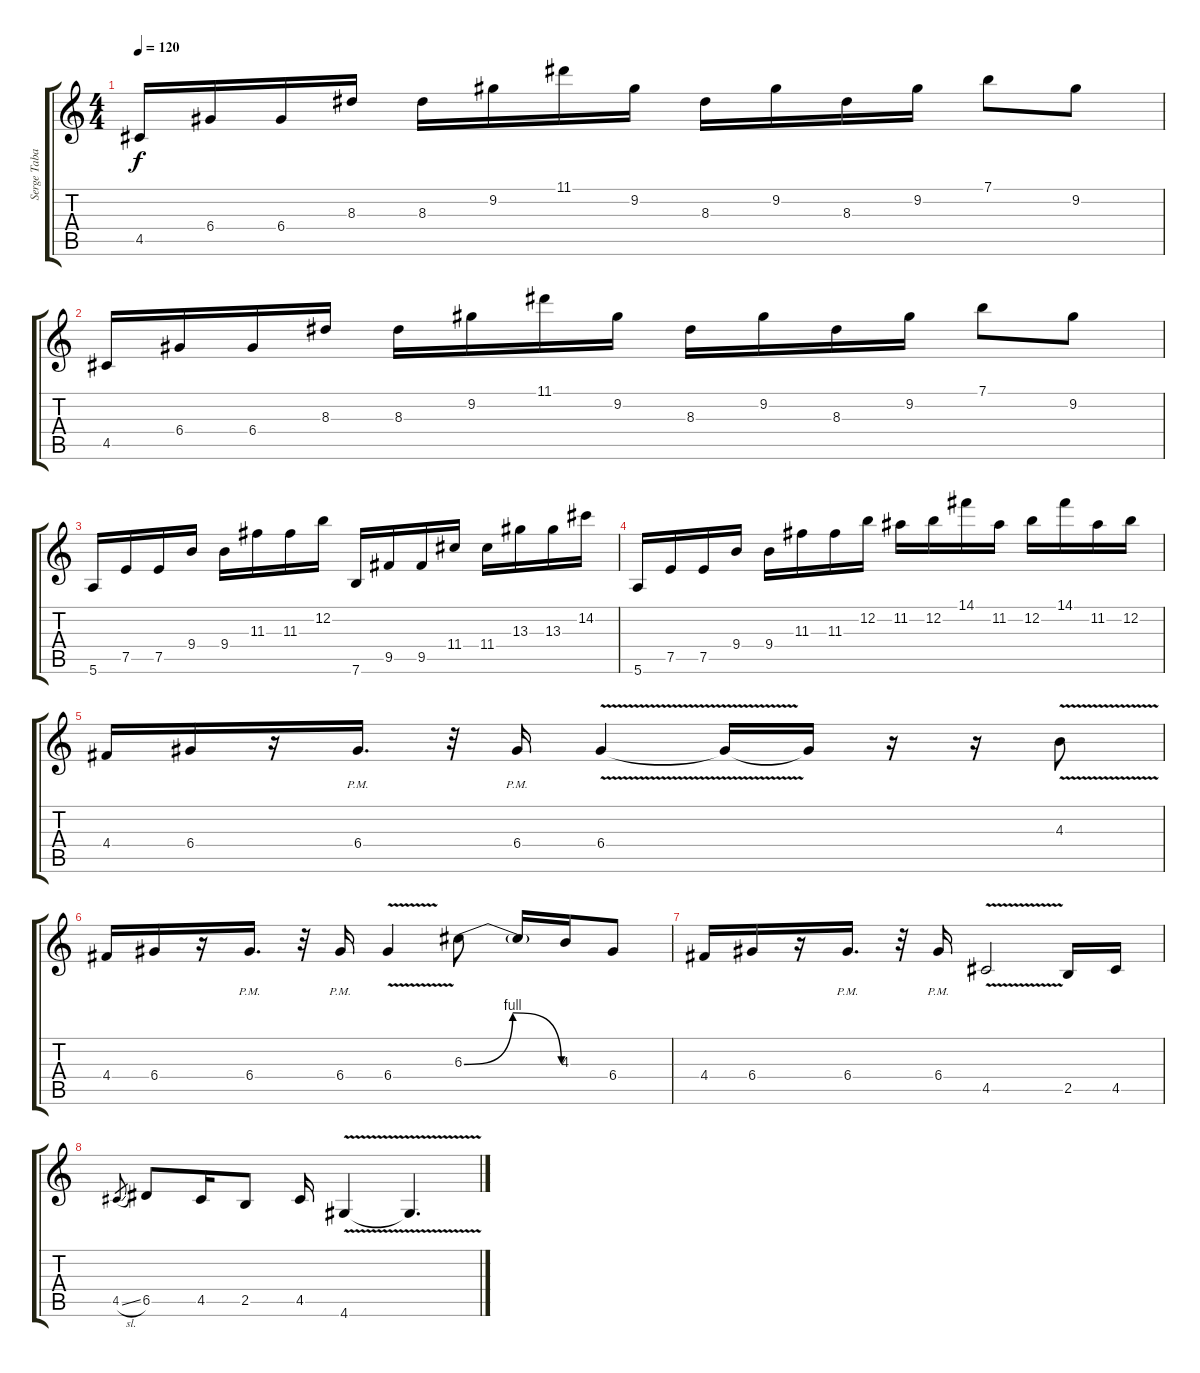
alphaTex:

\track ("Serge Tabachnikov " "Serge Taba") {instrument overdrivenguitar}
\staff {score tabs}
\tuning (E4 B3 G3 D3 A2 E2) {hide}
\ts (4 4)
\tempo 120
\clef g2
\ks c
4.5.16{dy f} 6.4.16 6.4.16 8.3.16 8.3.16 9.2.16 11.1.16 9.2.16 8.3.16 9.2.16 8.3.16 9.2.16 7.1.8 9.2.8 |
4.5.16 6.4.16 6.4.16 8.3.16 8.3.16 9.2.16 11.1.16 9.2.16 8.3.16 9.2.16 8.3.16 9.2.16 7.1.8 9.2.8 |
5.6.16 7.5.16 7.5.16 9.4.16 9.4.16 11.3.16 11.3.16 12.2.16 7.6.16 9.5.16 9.5.16 11.4.16 11.4.16 13.3.16 13.3.16 14.2.16 |
5.6.16 7.5.16 7.5.16 9.4.16 9.4.16 11.3.16 11.3.16 12.2.16 11.2.16 12.2.16 14.1.16 11.2.16 12.2.16 14.1.16 11.2.16 12.2.16 |
4.4.16 6.4.16 r.16 6.4{pm}.16{d} r.32 6.4{pm}.16 6.4{v}.4 6.4{t}.16 6.4{t}.16 r.16 r.16 4.3{v}.8 |
4.4.16 6.4.16 r.16 6.4{pm}.16{d} r.32 6.4{pm}.16 6.4{v}.4 6.3{be (bendrelease 0 0 31 4 31 4 60 0)}.8 6.3{t}.16 4.3.16 6.4.8 |
4.4.16 6.4.16 r.16 6.4{pm}.16{d} r.32 6.4{pm}.16 4.5{v}.2 2.5.16 4.5.16 |
4.5{sl}.8{gr} 6.5.8 4.5.16 2.5.8 4.5.16 4.6{v}.4 4.6{t}.4{d}
